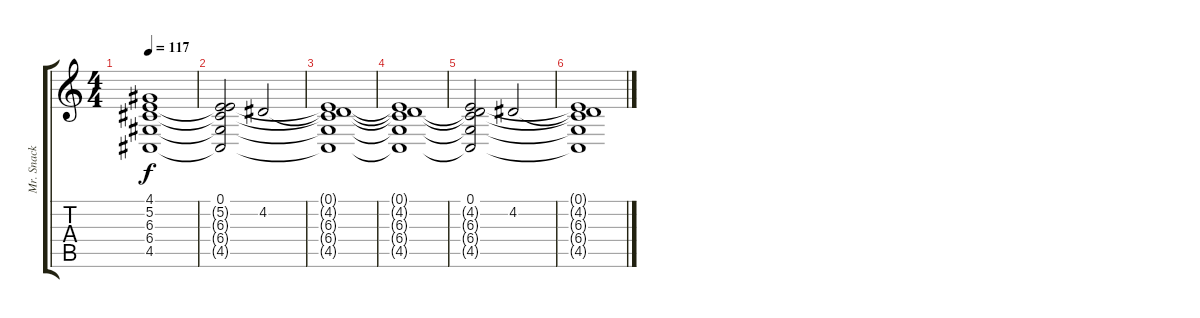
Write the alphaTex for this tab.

\track ("Mr. Snack" "Mr. Snack") {instrument pad8sweep}
\staff {score tabs}
\tuning (E4 B3 G3 D3 A2 E2) {hide}
\ts (4 4)
\tempo 117
\clef g2
\ks c
(4.1{t} 5.2{t} 6.3{t} 6.4{t} 4.5{t}).1{dy f} |
(0.1 5.2{t} 6.3{t} 6.4{t} 4.5{t}).2 4.2.2 |
(0.1{t} 4.2{t} 6.3{t} 6.4{t} 4.5{t}).1 |
(0.1{t} 4.2{t} 6.3{t} 6.4{t} 4.5{t}).1 |
(0.1 4.2{t} 6.3{t} 6.4{t} 4.5{t}).2 4.2.2 |
(0.1{t} 4.2{t} 6.3{t} 6.4{t} 4.5{t}).1
